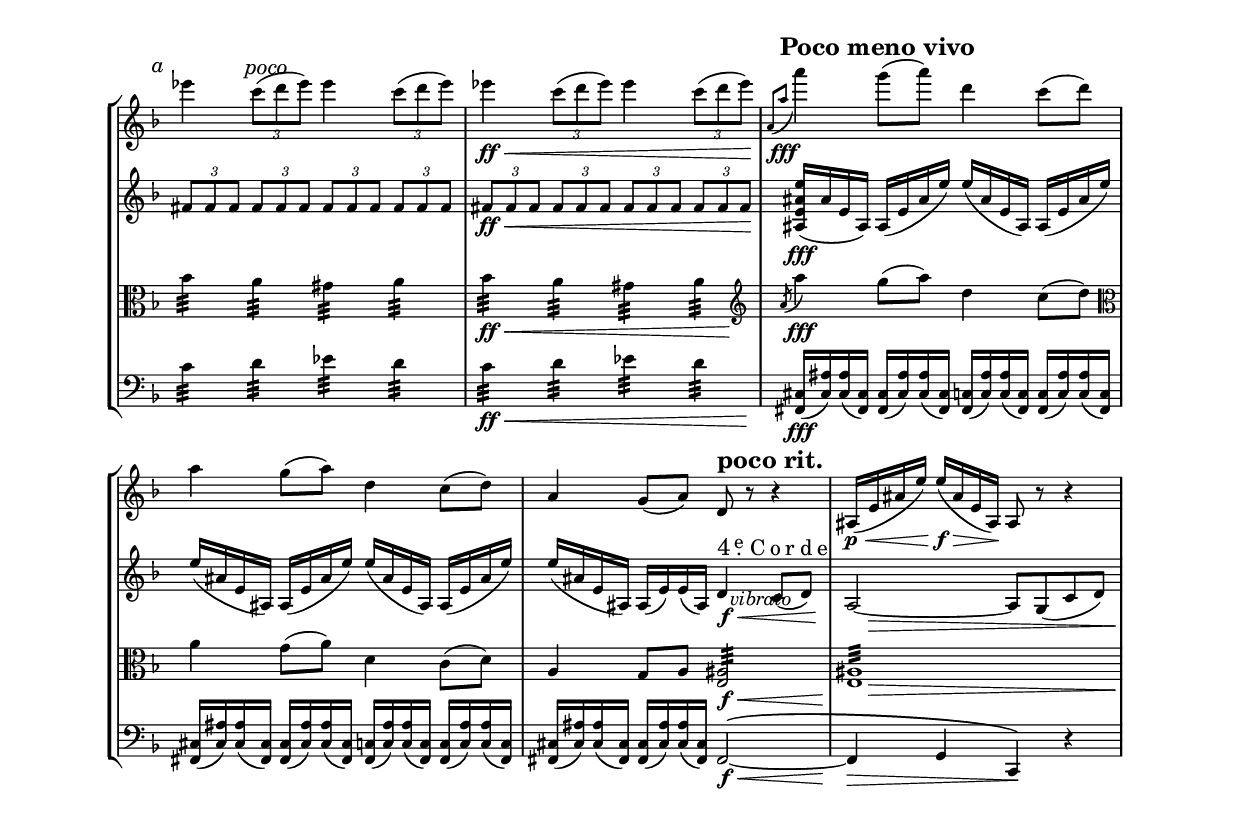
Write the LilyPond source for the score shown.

%******************************************************
% Inspirational header for Unfretted Strings section  %
% of Lilypond Documentation.  This passage is taken   %
% from Ravel's String Quartet.			      %
% ****************************************************%

%\version "2.11.61"

#(set-global-staff-size 15)
\paper{
 ragged-end=##t
 line-width=17\cm
 indent=0\cm
}

\layout {
 \context { \Score
   \remove "Bar_number_engraver"
   \override PaperColumn #'keep-inside-line = ##t
   \override NonMusicalPaperColumn #'keep-inside-line = ##t
 }
}

%*************** MACROS ******************%

#(define (octave-up m t)
 (let* ((octave (1- t))
      (new-note (ly:music-deep-copy m))
      (new-pitch (ly:make-pitch
        octave
        (ly:pitch-notename (ly:music-property m 'pitch))
        (ly:pitch-alteration (ly:music-property m 'pitch)))))
  (set! (ly:music-property new-note 'pitch) new-pitch)
  new-note))

#(define (octavize-chord elements t)
 (cond ((null? elements) elements)
     ((eq? (ly:music-property (car elements) 'name) 'NoteEvent)
       (cons (car elements)
             (cons (octave-up (car elements) t)
                   (octavize-chord (cdr elements) t))))
     (else (cons (car elements) (octavize-chord (cdr elements ) t)))))

#(define (octavize music t)
 (if (eq? (ly:music-property music 'name) 'EventChord)
       (ly:music-set-property! music 'elements (octavize-chord
(ly:music-property music 'elements) t)))
 music)

octaves = #(define-music-function (parser location arg mus) (integer? ly:music?)
 (music-map (lambda (x) (octavize x arg)) mus))

%\relative c' { d e \octaves #-1 { \times 2/3 {f g c }}} % this is an example of the macro in practice

%*********************************************************************
% This is a sweet macro by Mark Polesky to make the 4th-string
% indication look like it did in the original score
%********************************************************************
#(define-markup-command (No layout props n) (string?)
  (define (format-char c)
    (let ((s (string c)))
      (if (number? (string->number s))
          (markup #:hspace 0.125 #:number s #:hspace 0.125)
          (markup #:hspace 0 #:fontsize 2 s))))
  (define (format-string s i)
    (let ((n (string-length s)))
      (if (= n 0)
          (markup #:null)
          (markup (format-char (string-ref s i))
                  (if (= (+ i 1) n)
                      (markup #:null)
                      (format-string s (+ i 1)))))))
  (let ((i (string-length n)))
    (interpret-markup layout props
      (markup
        #:concat (
          #:concat (
            #:fontsize 3 "4"
            #:hspace 0.5
            #:override '(baseline-skip . 0.825)
            #:override '(direction . 1)
            #:dir-column (
              #:fontsize 2 #:center-align "."
              #:fontsize 1 #:center-align "e"
            )
          )
          #:hspace 0.75
          #:concat (
            (format-string n 0)
            #:fontsize 2 ""
          )
        )
      )
    )
  )
)
%%%%%%%%%%%%%%%%%%%%%%%%%%%%%%%%%%%%%%%%%%%%%%%%%%%%%%%%%%%%%%%%%%%%%%%5


poco = \markup { \italic { \fontsize #+2.0 "poco" }}
apoco = \markup { \italic { \fontsize #+2.0 "a" }}
menovivo = \markup { \bold { \fontsize #+3.0 { "Poco meno vivo"} } }
pocorit = \markup { \bold { \fontsize #+3.0 { "poco rit."} } }
pocodim = \markup { \italic { \fontsize #+2.0 "un poco dim." }}

vlnOne = \relative c''' {
  \key f \major
  \time 4/4
  \set Staff.midiInstrument = "violin"
%  \override TupletNumber #'stencil = ##f
  \override TupletBracket #'bracket-visibility = ##f
  \set tupletSpannerDuration = #(ly:make-moment 1 4)

  \once \override TextScript #'extra-offset = #'( -3.8 . 0.5 )
  es4^\apoco
  \once \override TextScript #'extra-offset = #'( -1.0 . -0.8 )
  \times 2/3 { c8(^\poco d es) } es4 \times 2/3 { c8( d es) } |	% 1
  es4\ff\< \times 2/3 { c8( d es) } es4 \times 2/3 { c8( d es)\! }  |	% 2
  \grace { a,,8[( a'\fff]^\menovivo } a'4) g8( a) d,4 c8( d) | 	% 3
  a4 g8( a) d,4 c8( d) |		% 4
  a4 g8( a) d,8^\pocorit r8 r4 | 	% 5
  ais16(\p\< e' ais e') e16(\f\> ais, e ais,)\! ais8 r r4 |	% 6
}

vlnTwo = \relative c' {
  \key f \major
  \time 4/4
  \set Staff.midiInstrument = "violin"
%  \override TupletNumber #'stencil = ##f
  \override TupletBracket #'bracket-visibility = ##f
  \set tupletSpannerDuration = #(ly:make-moment 1 4)
  \times 2/3 { \octaves #1 {fis8 fis fis fis fis fis fis fis fis fis fis fis }} |	% 1
  \times 2/3 { \octaves #1 {fis8\ff\< fis fis fis fis fis fis fis fis fis fis fis\! }} |% 2
  <ais, e' ais e'>16\fff( ais' e ais,) ais16( e' ais e') e16( ais, e ais,) ais16( e' ais e') | % 3
  e16( ais, e ais,) ais16( e' ais e') e16( ais, e ais,) ais16( e' ais e') |	% 4
  e16( ais, e ais,)
  \set subdivideBeams = ##t
  \set Score.beatLength = #(ly:make-moment 1 8)
    ais16( e') e( ais,)
    d4^\markup \No #"Corde"
  \once \override TextScript #'extra-offset = #'( -5.5 . 4.4 )
    c8(_\markup { \italic { \fontsize #+1.0 "vibrato" }} d) |	% 5
  \set subdivideBeams = ##f
  a2 ~ a8 g( c d)			% 6
}
vlnTwoDyn = {
  s1*4
  s2 s4\f\< s8. s16\! |
  s16 s16\> s8 s2 s8 s16 s32 s32\!

}

vla = \relative c'' {
  \key f \major
  \time 4/4
  \clef "alto"
  \set Staff.midiInstrument = "viola"
  \override Stem #'length = #9.5
  bes4:32 a4:32 gis4:32 a4:32 | % 1
  bes4:32 a4:32 gis4:32 a4:32\! | % 2
\tweak #'extra-offset #'(-1.3 . -0.0)
%  \clef "treble"
  \revert Stem #'length
  \acciaccatura { a8 } a'4\fff g8( a) d,4 c8( d)  \clef "alto"	| %3
  a4 g8( a) d,4 c8( d) |	% 4
  a4 g8 a <e ais>2:32 |		% 5
  <e ais>1:32		|	% 6
}

vlaDyn = {
  s1 | s2\ff\< s4 s8 s16\! s32 s64 \clef "treble" s64 |
  s1*2 | s2 s4\f\< s8 s16 s32 s32\! |	% 3-5
  s16 s16\> s8 s2 s8 s16 s32 s32\! | %6

}

vc = \relative c' {
  \key f \major
  \time 4/4
  \clef "bass"
  \set Staff.midiInstrument = "cello"
  \override Stem #'length = #9.5
  c4:32 d4:32 es4:32 d4:32 |		% 1
  c4:32 d4:32 es4:32 d4:32\! |	% 2
  \revert Stem #'length
  \set subdivideBeams = ##t
  \set Score.beatLength = #(ly:make-moment 1 8)
  <fis,, cis'>16\fff( <cis' ais'>) <cis ais'>( <fis, cis'>) % 3
    <fis cis'>16( <cis' ais'>) <cis ais'>( <fis, cis'>)	% 3
    <fis c'>16( <c' ais'>) <c ais'>( <fis, c'>) 	% 3
    <fis c'>16( <c' ais'>) <c ais'>( <fis, c'>) | 	% 3
  <fis cis'>16( <cis' ais'>) <cis ais'>( <fis, cis'>)	% 4
    <fis cis'>16( <cis' ais'>) <cis ais'>( <fis, cis'>)	% 4
    <fis c'>16( <c' ais'>) <c ais'>( <fis, c'>) 	% 4
    <fis c'>16( <c' ais'>) <c ais'>( <fis, c'>) | 	% 4
  <fis cis'>16( <cis' ais'>) <cis ais'>( <fis, cis'>)	% 5
    <fis cis'>16( <cis' ais'>) <cis ais'>( <fis, cis'>)	fis2^\( ~ | % 5
  fis4 g c,\) r4	% 6
}
vcDyn = {
  s1 | s2\ff\< s4 s8. s16\! |	% 1-2
  s1*2	% 3-4
  s2 s4\f\< s8 s16 s32 s32\! |	% 5
  s4\> s4 s4\! s4	     |  % 6
}


%%%%%%%%%%%%%%%% Score Block %%%%%%%%%%%%%%%%%%%%%%

\score {

  << % creates new grand staff
    \new StaffGroup = "strings" <<
      \context Staff = "violinOne" \vlnOne
      \context Staff = "violinTwo" <<
        \context Voice = "violin 2" { \vlnTwo }
        \context Voice = "violin 2 dynamics" { \vlnTwoDyn }
      >>
      \new Staff = "viola" <<
        \context Voice = "viola" { \vla }
        \context Voice = "viola dynamics" { \vlaDyn }
      >>
      \new Staff = "cello" <<
        \context Voice = "cello" { \vc }
        \context Voice = "cello dynamics" { \vcDyn }
      >>
    >> % end of "strings" staffgroup

  >> % end of grand staff

  \layout {
    \context {
      \Score
      \override TimeSignature #'stencil = ##f
      \override BarNumber #'padding = #3
      \override RehearsalMark #'padding = #2
        skipBars = ##t
    } % context \Score \overrides end
  } % layout end

  \midi { }

} % score end

